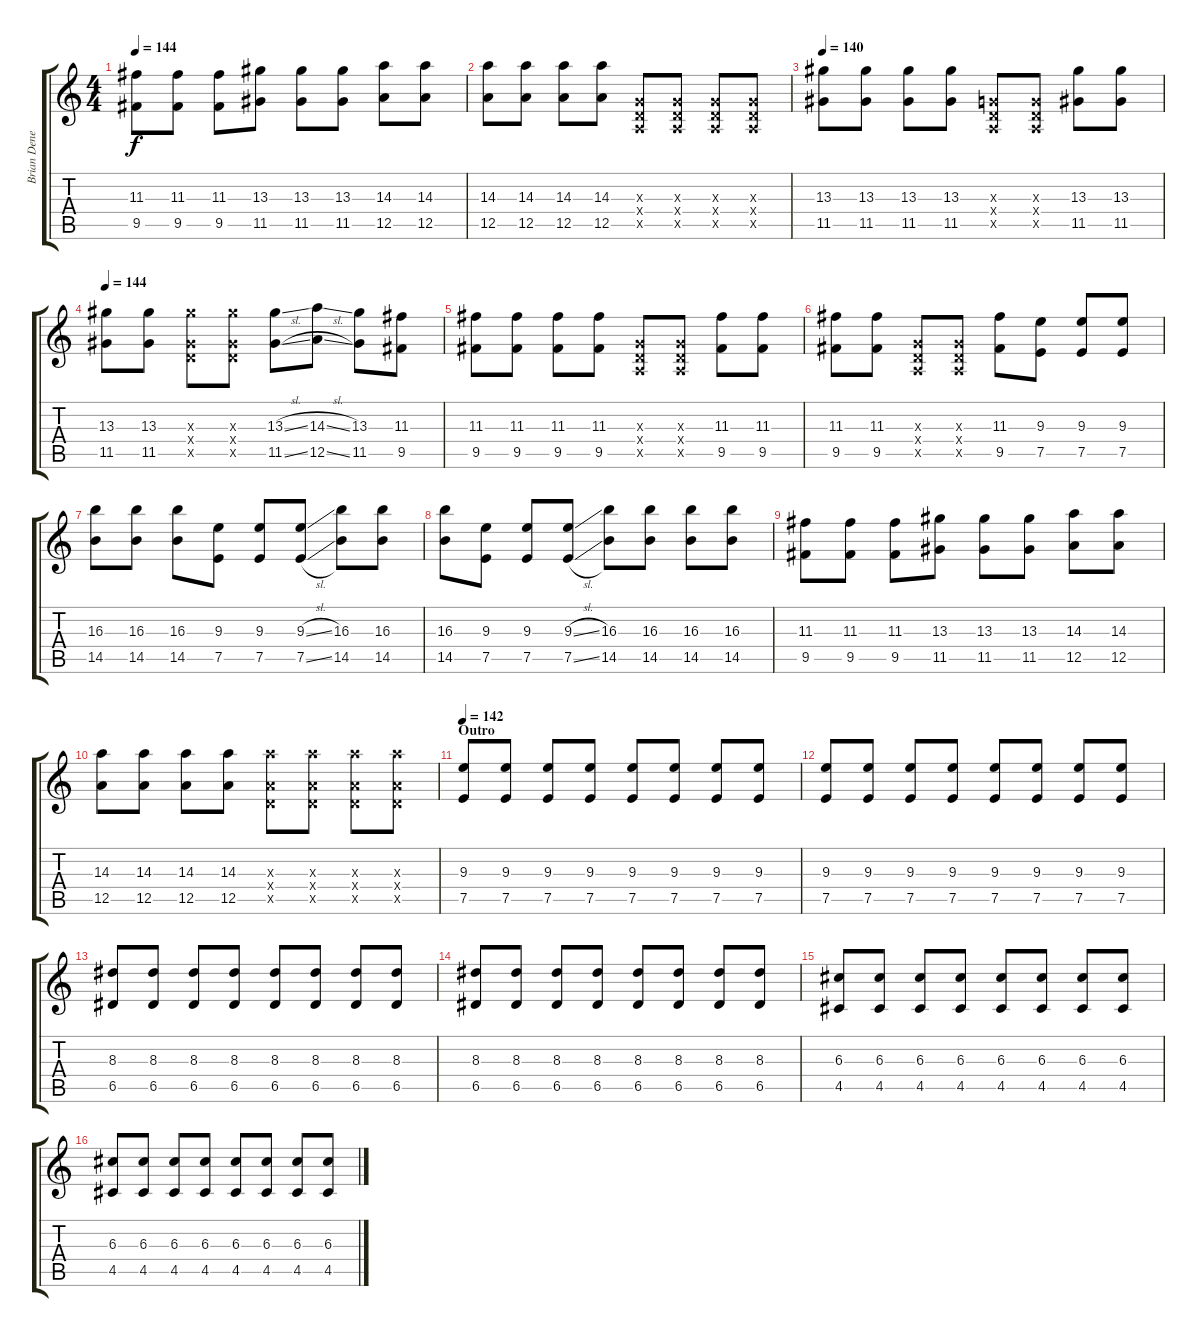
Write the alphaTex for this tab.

\track ("Brian Deneeve" "Brian Dene") {instrument electricguitarclean}
\staff {score tabs}
\tuning (E4 B3 G3 D3 A2 E2) {hide}
\ts (4 4)
\tempo 144
\clef g2
\ks c
(11.3 9.5).8{dy f} (11.3 9.5).8 (11.3 9.5).8 (13.3 11.5).8 (13.3 11.5).8 (13.3 11.5).8 (14.3 12.5).8 (14.3 12.5).8 |
(14.3 12.5).8 (14.3 12.5).8 (14.3 12.5).8 (14.3 12.5).8 (0.3{x} 0.4{x} 0.5{x}).8 (0.3{x} 0.4{x} 0.5{x}).8 (0.3{x} 0.4{x} 0.5{x}).8 (0.3{x} 0.4{x} 0.5{x}).8 |
\tempo 140
(13.3 11.5).8 (13.3 11.5).8 (13.3 11.5).8 (13.3 11.5).8 (0.3{x} 0.4{x} 0.5{x}).8 (0.3{x} 0.4{x} 0.5{x}).8 (13.3 11.5).8 (13.3 11.5).8 |
\tempo 144
(13.3 11.5).8 (13.3 11.5).8 (13.3{x} 0.4{x} 11.5{x}).8 (13.3{x} 0.4{x} 11.5{x}).8 (13.3{sl} 11.5{sl}).8 (14.3{sl} 12.5{sl}).8 (13.3 11.5).8 (11.3 9.5).8 |
(11.3 9.5).8 (11.3 9.5).8 (11.3 9.5).8 (11.3 9.5).8 (0.3{x} 0.4{x} 0.5{x}).8 (0.3{x} 0.4{x} 0.5{x}).8 (11.3 9.5).8 (11.3 9.5).8 |
(11.3 9.5).8 (11.3 9.5).8 (0.3{x} 0.4{x} 0.5{x}).8 (0.3{x} 0.4{x} 0.5{x}).8 (11.3 9.5).8 (9.3 7.5).8 (9.3 7.5).8 (9.3 7.5).8 |
(16.3 14.5).8 (16.3 14.5).8 (16.3 14.5).8 (9.3 7.5).8 (9.3 7.5).8 (9.3{sl} 7.5{sl}).8 (16.3 14.5).8 (16.3 14.5).8 |
(16.3 14.5).8 (9.3 7.5).8 (9.3 7.5).8 (9.3{sl} 7.5{sl}).8 (16.3 14.5).8 (16.3 14.5).8 (16.3 14.5).8 (16.3 14.5).8 |
(11.3 9.5).8 (11.3 9.5).8 (11.3 9.5).8 (13.3 11.5).8 (13.3 11.5).8 (13.3 11.5).8 (14.3 12.5).8 (14.3 12.5).8 |
(14.3 12.5).8 (14.3 12.5).8 (14.3 12.5).8 (14.3 12.5).8 (14.3{x} 0.4{x} 12.5{x}).8 (14.3{x} 0.4{x} 12.5{x}).8 (14.3{x} 0.4{x} 12.5{x}).8 (14.3{x} 0.4{x} 12.5{x}).8 |
\section ("" "Outro")
\tempo 142
(9.3 7.5).8 (9.3 7.5).8 (9.3 7.5).8 (9.3 7.5).8 (9.3 7.5).8 (9.3 7.5).8 (9.3 7.5).8 (9.3 7.5).8 |
(9.3 7.5).8 (9.3 7.5).8 (9.3 7.5).8 (9.3 7.5).8 (9.3 7.5).8 (9.3 7.5).8 (9.3 7.5).8 (9.3 7.5).8 |
(8.3 6.5).8 (8.3 6.5).8 (8.3 6.5).8 (8.3 6.5).8 (8.3 6.5).8 (8.3 6.5).8 (8.3 6.5).8 (8.3 6.5).8 |
(8.3 6.5).8 (8.3 6.5).8 (8.3 6.5).8 (8.3 6.5).8 (8.3 6.5).8 (8.3 6.5).8 (8.3 6.5).8 (8.3 6.5).8 |
(6.3 4.5).8 (6.3 4.5).8 (6.3 4.5).8 (6.3 4.5).8 (6.3 4.5).8 (6.3 4.5).8 (6.3 4.5).8 (6.3 4.5).8 |
(6.3 4.5).8 (6.3 4.5).8 (6.3 4.5).8 (6.3 4.5).8 (6.3 4.5).8 (6.3 4.5).8 (6.3 4.5).8 (6.3 4.5).8
